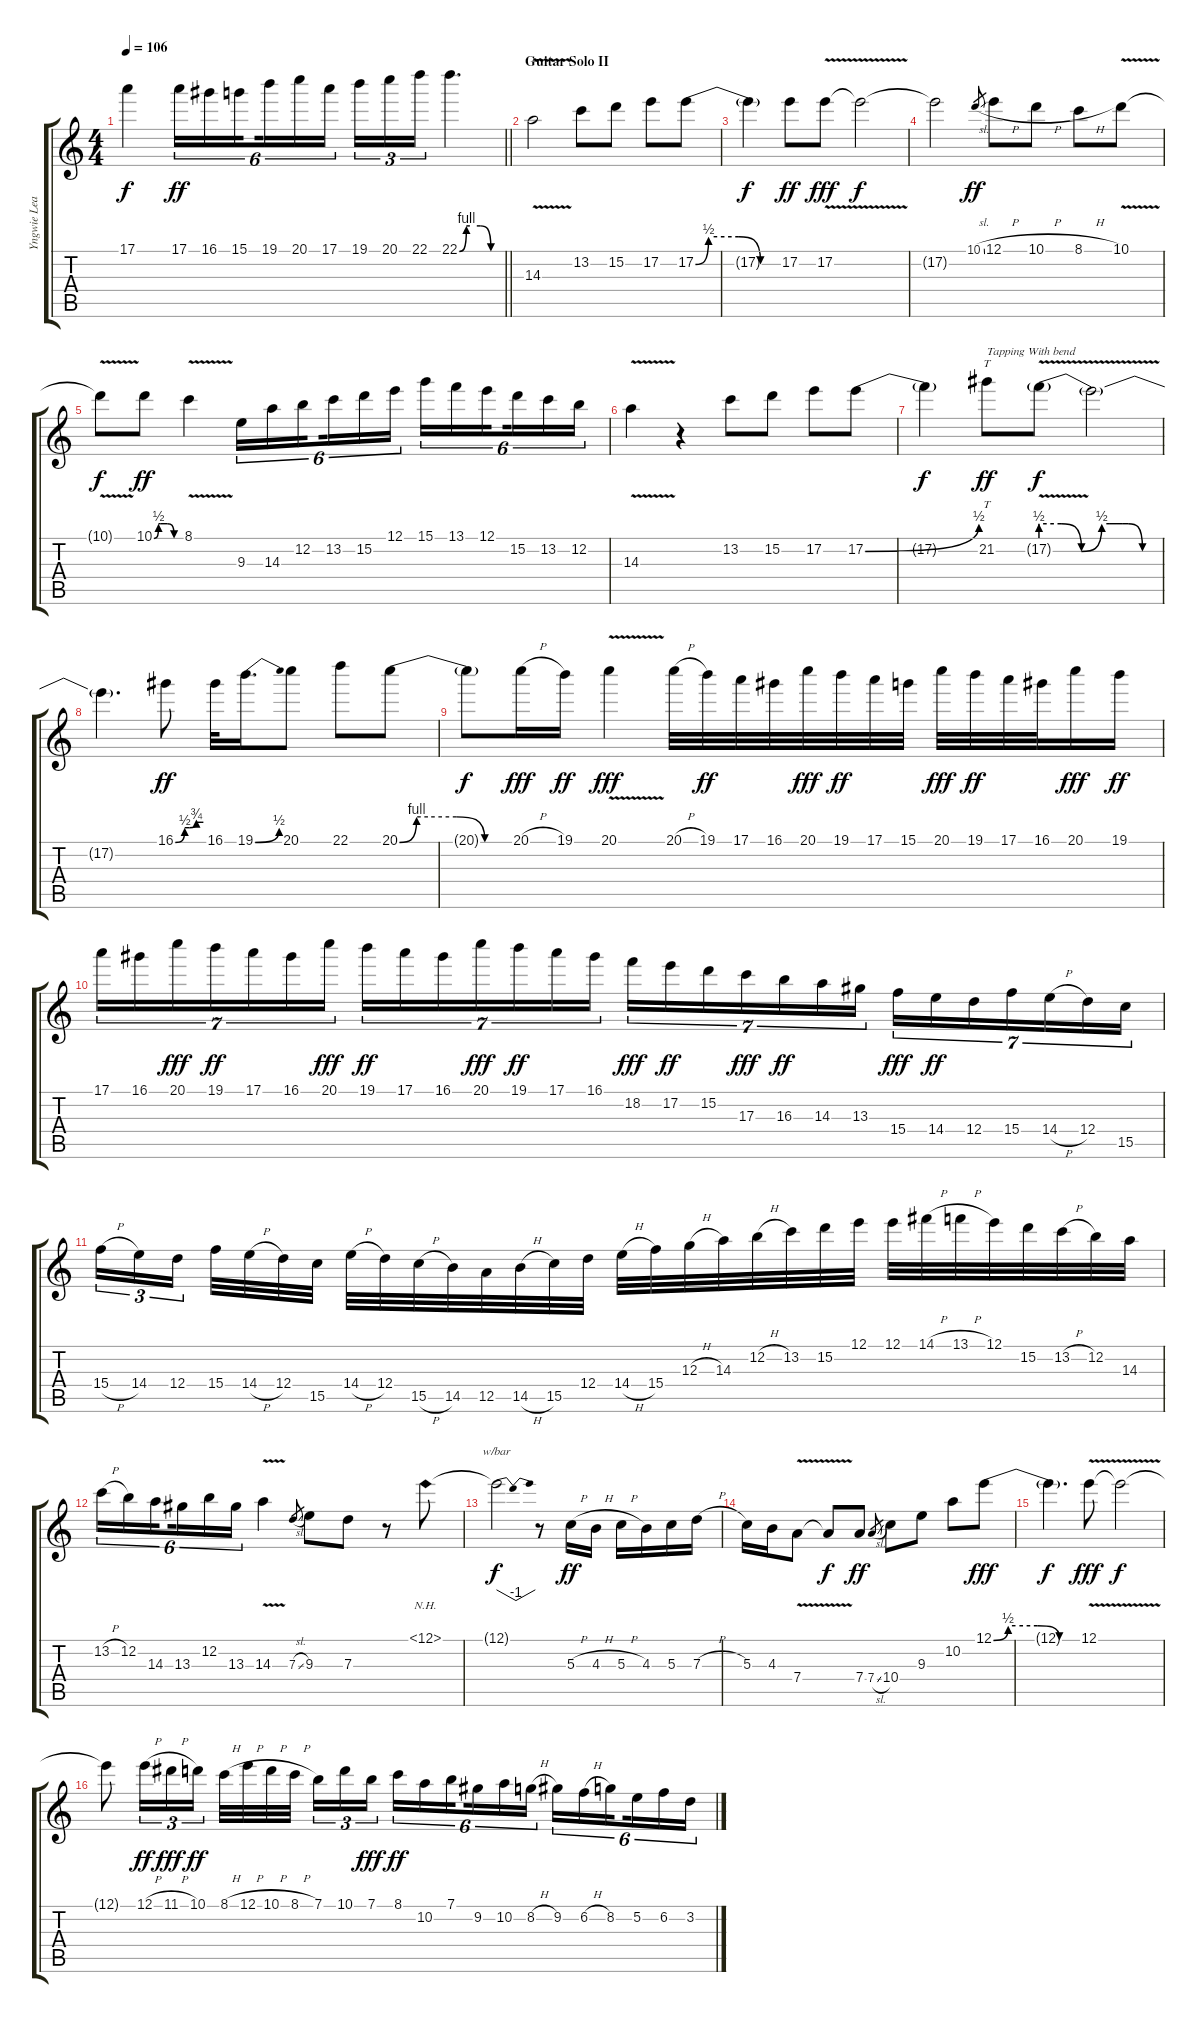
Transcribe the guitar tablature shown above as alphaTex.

\track ("Yngwie Lead" "Yngwie Lea") {instrument overdrivenguitar}
\staff {score tabs}
\tuning (E4 B3 G3 D3 A2 E2) {hide}
\ts (4 4)
\tempo 106
\clef g2
\barLineRight lightlight
\ks c
17.1{t}.4{dy f} 17.1.16{tu (6 4) dy ff} 16.1.16{tu (6 4)} 15.1.16{tu (6 4) beam splitsecondary} 19.1.16{tu (6 4)} 20.1.16{tu (6 4)} 17.1.16{tu (6 4)} 19.1.16{tu (3 2)} 20.1.16{tu (3 2)} 22.1.16{tu (3 2)} 22.1{be (custom 0 0 10 4 15 4 30 4 45 0 60 0)}.4{d} |
\section ("" "Guitar Solo II")
14.3{v}.2 13.2.8 15.2.8 17.2.8 17.2{be (custom 0 0 9 2 15 2 30 2 45 0 60 0)}.8 |
17.2{t}.4{dy f} 17.2.8{dy ff} 17.2{v}.8{dy fff} 17.2{t}.2{dy f} |
17.2{t}.2 10.1{sl}.8{gr dy ff} 12.1{h}.8 10.1{h}.8 8.1{h}.8 10.1{v}.8 |
10.1{t}.8{dy f} 10.1{be (custom 0 0 10 2 15 2 30 2 45 0 60 0)}.8{dy ff} 8.1{v}.4 9.3.16{tu (6 4)} 14.3.16{tu (6 4)} 12.2.16{tu (6 4) beam splitsecondary} 13.2.16{tu (6 4)} 15.2.16{tu (6 4)} 12.1.16{tu (6 4)} 15.1.16{tu (6 4)} 13.1.16{tu (6 4)} 12.1.16{tu (6 4) beam splitsecondary} 15.2.16{tu (6 4)} 13.2.16{tu (6 4)} 12.2.16{tu (6 4)} |
14.3{v}.4 r.4 13.2.8 15.2.8 17.2.8 17.2{be (bend 0 0 60 2)}.8 |
17.2{t}.4{dy f} 21.2.8{tt txt "Tapping With bend" dy ff} 17.2{be (custom 0 2 10 2 20 0 30 2 34 2 37 2 40 2 43 2 50 0 55 0 60 0) v g}.8{dy f} 17.2{t}.2 |
17.2{t}.4{d} 16.1{be (custom 0 0 20 2 30 2 45 3 55 3 60 3)}.8{dy ff} 16.1.32 19.1{be (bend 0 0 60 2)}.16{d} 20.1.8 22.1.8 20.1{be (custom 0 0 9 4 15 4 30 4 45 0 60 0)}.8 |
20.1{t}.8{dy f} 20.1{h}.16{dy fff} 19.1.16{dy ff} 20.1{v}.4{dy fff} 20.1{h}.32 19.1.32{dy ff} 17.1.32 16.1.32 20.1.32{dy fff} 19.1.32{dy ff} 17.1.32 15.1.32 20.1.32{dy fff} 19.1.32{dy ff} 17.1.32 16.1.32 20.1.16{dy fff} 19.1.16{dy ff} |
17.1.16{tu (7 4)} 16.1.16{tu (7 4)} 20.1.16{tu (7 4) dy fff} 19.1.16{tu (7 4) dy ff} 17.1.16{tu (7 4)} 16.1.16{tu (7 4)} 20.1.16{tu (7 4) dy fff} 19.1.16{tu (7 4) dy ff} 17.1.16{tu (7 4)} 16.1.16{tu (7 4)} 20.1.16{tu (7 4) dy fff} 19.1.16{tu (7 4) dy ff} 17.1.16{tu (7 4)} 16.1.16{tu (7 4)} 18.2.16{tu (7 4) dy fff} 17.2.16{tu (7 4) dy ff} 15.2.16{tu (7 4)} 17.3.16{tu (7 4) dy fff} 16.3.16{tu (7 4) dy ff} 14.3.16{tu (7 4)} 13.3.16{tu (7 4)} 15.4.16{tu (7 4) dy fff} 14.4.16{tu (7 4) dy ff} 12.4.16{tu (7 4)} 15.4.16{tu (7 4)} 14.4{h}.16{tu (7 4)} 12.4.16{tu (7 4)} 15.5.16{tu (7 4)} |
15.4{h}.16{tu (3 2)} 14.4.16{tu (3 2)} 12.4.16{tu (3 2) beam splitsecondary} 15.4.32 14.4{h}.32 12.4.32 15.5.32 14.4{h}.32 12.4.32 15.5{h}.32 14.5.32 12.5.32 14.5{h}.32 15.5.32 12.4.32 14.4{h}.32 15.4.32 12.3{h}.32 14.3.32 12.2{h}.32 13.2.32 15.2.32 12.1.32 12.1.32 14.1{h}.32 13.1{h}.32 12.1.32 15.2.32 13.2{h}.32 12.2.32 14.3.32 |
13.2{h}.16{tu (6 4)} 12.2.16{tu (6 4)} 14.3.16{tu (6 4) beam splitsecondary} 13.3.16{tu (6 4)} 12.2.16{tu (6 4)} 13.3.16{tu (6 4)} 14.3{v}.4 7.3{sl}.8{gr} 9.3.8 7.3.8 r.8 12.1{nh}.8 |
12.1{t}.2{tbe (dip default 0 0 30 -4 60 0) dy f} r.8 5.3{h}.16{dy ff} 4.3{h}.16 5.3{h}.16 4.3.16 5.3.16 7.3{h}.16 |
5.3.16 4.3.16 7.4{v}.8 7.4{t}.8{dy f} 7.4.8{dy ff} 7.4{sl}.8{gr} 10.4.8 9.3.8 10.2.8 12.1{be (custom 0 0 10 2 15 2 30 2 45 0 60 0)}.8{dy fff} |
12.1{t}.4{d dy f} 12.1{v}.8{dy fff} 12.1{t}.2{dy f} |
12.1{t}.8{volume 9} 12.1{h}.16{tu (3 2) dy ff} 11.1{h}.16{tu (3 2) dy fff} 10.1.16{tu (3 2) dy ff} 8.1{h}.32 12.1{h}.32 10.1{h}.32 8.1{h}.32{beam splitsecondary} 7.1.16{tu (3 2)} 10.1.16{tu (3 2)} 7.1.16{tu (3 2) dy fff} 8.1.16{tu (6 4) dy ff} 10.2.16{tu (6 4)} 7.1.16{tu (6 4) beam splitsecondary} 9.2.16{tu (6 4)} 10.2.16{tu (6 4)} 8.2{h}.16{tu (6 4)} 9.2.16{tu (6 4)} 6.2{h}.16{tu (6 4)} 8.2.16{tu (6 4) beam splitsecondary} 5.2.16{tu (6 4)} 6.2.16{tu (6 4)} 3.2.16{tu (6 4)}
